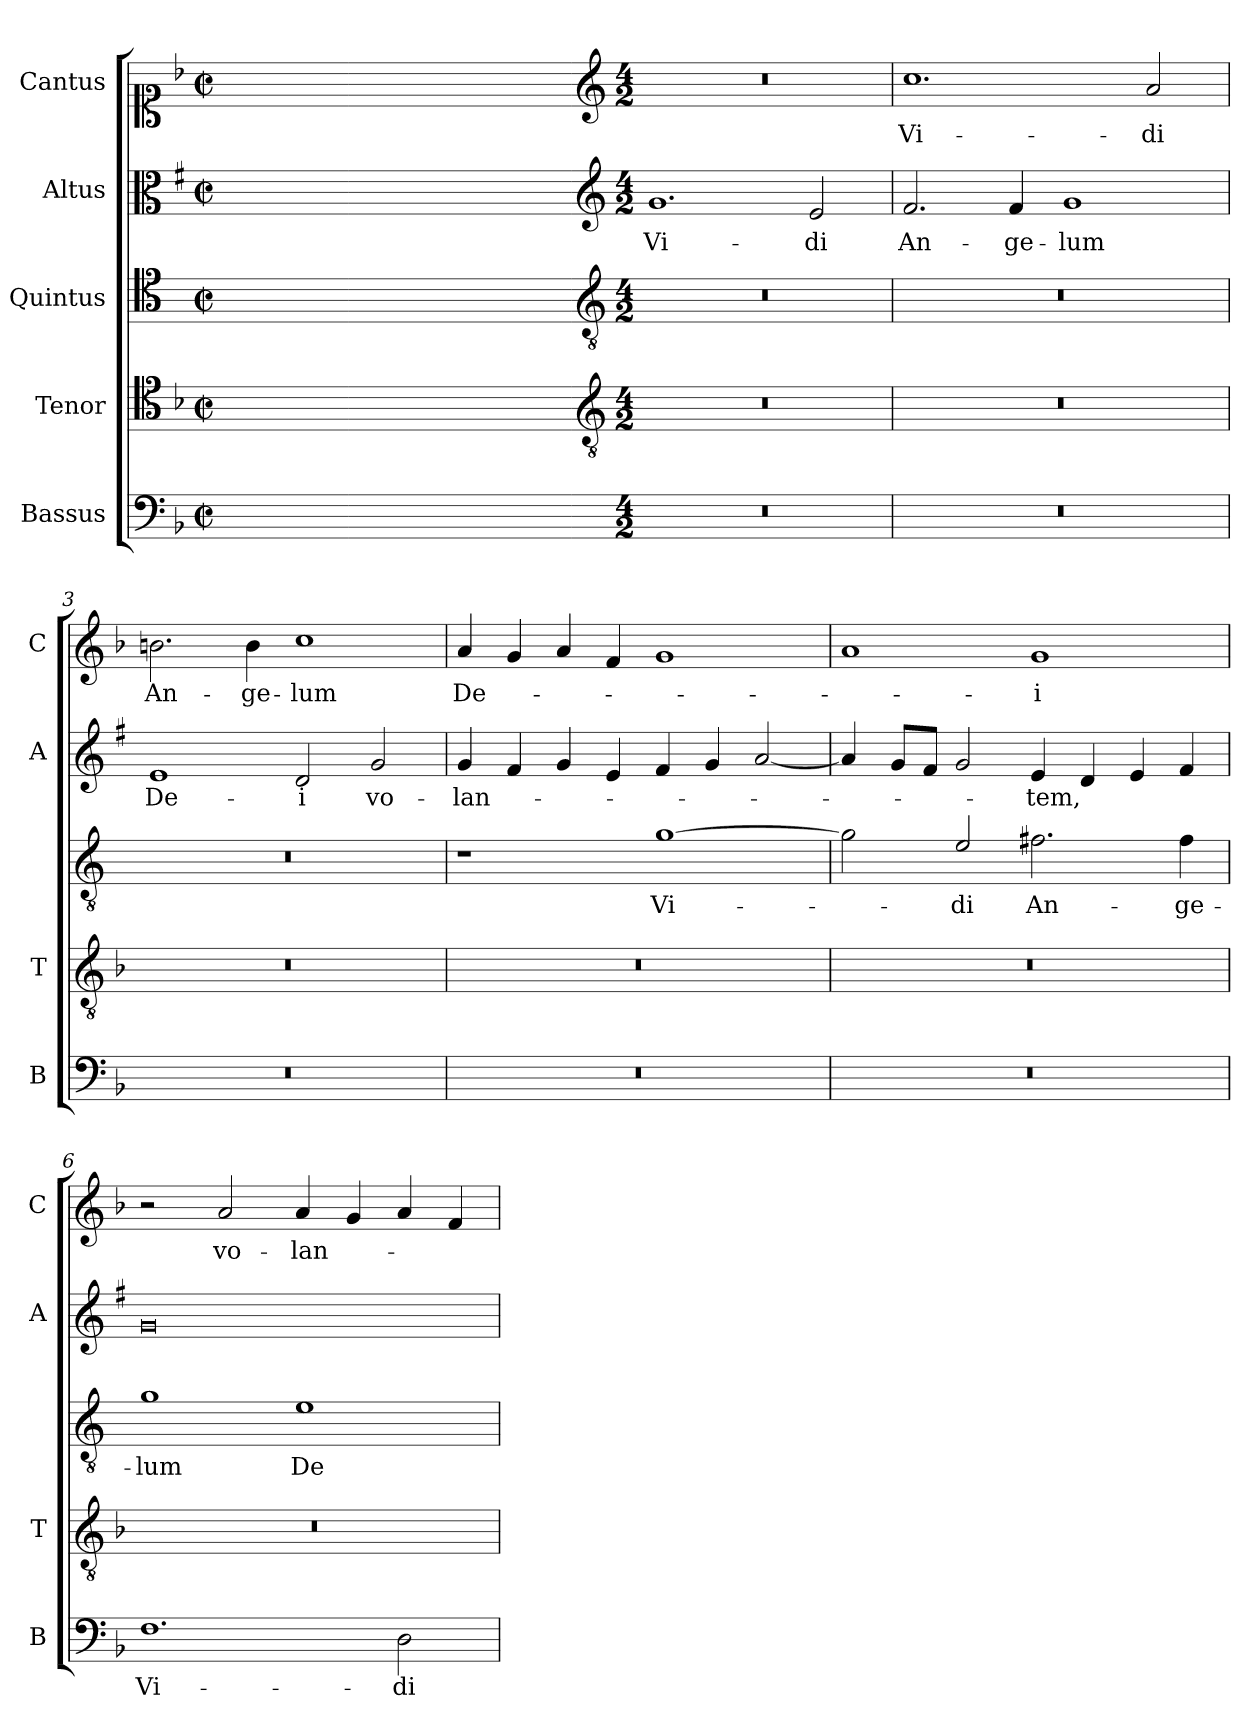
**kern	**text	**kern	**kern	**text	**kern	**text	**kern	**text
*part5	*part5	*part4	*part3	*part3	*part2	*part2	*part1	*part1
*staff5	*staff5	*staff4	*staff3	*staff3	*staff2	*staff2	*staff1	*staff1
*I"Bassus	*	*I"Tenor	*I"Quintus	*	*I"Altus	*	*I"Cantus	*
*I'B	*	*I'T	*	*	*I'A	*	*I'C	*
*clefF4	*	*clefC4	*clefC4	*	*clefC3	*	*clefC1	*
*	*	*	*ITrd4c7	*	*ITrd1c2	*	*	*
*k[b-]	*	*k[b-]	*k[b-]	*	*k[b-]	*	*k[b-]	*
*F:	*	*F:	*F:	*	*F:	*	*F:	*
*M2/2	*	*M2/2	*M2/2	*	*M2/2	*	*M2/2	*
*met(c|)	*	*met(c|)	*met(c|)	*	*met(c|)	*	*met(c|)	*
=	=	=	=	=	=	=	=	=
1ryy	.	1ryy	1ryy	.	1ryy	.	1ryy	.
=1X-	=1X-	=1X-	=1X-	=1X-	=1X-	=1X-	=1X-	=1X-
4ryy	.	4ryy	4ryy	.	4ryy	.	4ryy	.
4ryy	.	4ryy	4ryy	.	4ryy	.	4ryy	.
4ryy	.	4ryy	4ryy	.	4ryy	.	4ryy	.
4ryy	.	4ryy	4ryy	.	4ryy	.	4ryy	.
=1-	=1-	=1-	=1-	=1-	=1-	=1-	=1-	=1-
*	*	*clefGv2	*clefGv2	*	*clefG2	*	*clefG2	*
*M4/2	*	*M4/2	*M4/2	*	*M4/2	*	*M4/2	*
!	!	!	!	!	!	!LO:LY:b	!	!
0r	.	0r	0r	.	1.f	Vi-	0r	.
!	!	!	!	!	!	!LO:LY:b	!	!
.	.	.	.	.	2d/	-di	.	.
=2	=2	=2	=2	=2	=2	=2	=2	=2
!	!	!	!	!	!	!LO:LY:b	!	!LO:LY:b
0r	.	0r	0r	.	2.e/	An-	1.cc	Vi-
!	!	!	!	!	!	!LO:LY:b	!	!
.	.	.	.	.	4e/	-ge-	.	.
!	!	!	!	!	!	!LO:LY:b	!	!
.	.	.	.	.	1f	-lum	.	.
!	!	!	!	!	!	!	!	!LO:LY:b
.	.	.	.	.	.	.	2a/	-di
=3	=3	=3	=3	=3	=3	=3	=3	=3
!	!	!	!	!	!	!LO:LY:b	!	!LO:LY:b
0r	.	0r	0r	.	1d	De-	2.bn\	An-
!	!	!	!	!	!	!	!	!LO:LY:b
.	.	.	.	.	.	.	4b\	-ge-
!	!	!	!	!	!	!LO:LY:b	!	!LO:LY:b
.	.	.	.	.	2c/	-i	1cc	-lum
!	!	!	!	!	!	!LO:LY:b	!	!
.	.	.	.	.	2f/	vo-	.	.
=4	=4	=4	=4	=4	=4	=4	=4	=4
!	!	!	!	!	!	!LO:LY:b	!	!LO:LY:b
0r	.	0r	1r	.	4f/	-lan-	4a/	De-
.	.	.	.	.	4e/	.	4g/	.
.	.	.	.	.	4f/	.	4a/	.
.	.	.	.	.	4d/	.	4f/	.
!	!	!	!	!LO:LY:b	!	!	!	!
.	.	.	[1c	Vi-	4e/	.	1g	.
.	.	.	.	.	4f/	.	.	.
.	.	.	.	.	[2g/	.	.	.
=5	=5	=5	=5	=5	=5	=5	=5	=5
0r	.	0r	2c\]	.	4g/]	.	1a	.
.	.	.	.	.	8f/L	.	.	.
.	.	.	.	.	8e/J	.	.	.
!	!	!	!	!LO:LY:b	!	!	!	!
.	.	.	2A/	-di	2f/	.	.	.
!	!	!	!	!LO:LY:b	!	!LO:LY:b	!	!LO:LY:b
.	.	.	2.Bn\	An-	4d/	-tem,	1g	-i
.	.	.	.	.	4c/	.	.	.
.	.	.	.	.	4d/	.	.	.
!	!	!	!	!LO:LY:b	!	!	!	!
.	.	.	4B\	-ge-	4e/	.	.	.
!!LO:LB:g=z
=6	=6	=6	=6	=6	=6	=6	=6	=6
!	!LO:LY:b	!	!	!LO:LY:b	!	!	!	!
1.F	Vi-	0r	1c	-lum	0f	.	2r	.
!	!	!	!	!	!	!	!	!LO:LY:b
.	.	.	.	.	.	.	2a/	vo-
!	!	!	!	!LO:LY:b	!	!	!	!LO:LY:b
.	.	.	1A	De-	.	.	4a/	-lan-
.	.	.	.	.	.	.	4g/	.
!	!LO:LY:b	!	!	!	!	!	!	!
2D\	-di	.	.	.	.	.	4a/	.
.	.	.	.	.	.	.	4f/	.
=	=	=	=	=	=	=	=	=
*-	*-	*-	*-	*-	*-	*-	*-	*-
